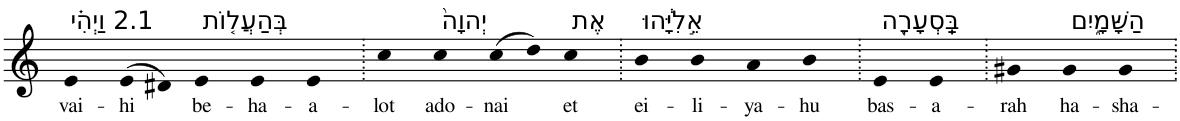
**kern	**text
*part1	*part1
*staff1	*staff1
*I"Piano	*
*I'Pno	*
*clefG2	*
*k[]	*
=1	=1
!LO:TX:a:t=2.1 וַיְהִ֗י	!
!	!LO:LY:b
4e	vai-
!	!LO:LY:b
(>8e	-hi
8d#X)	.
!LO:TX:a:t=בְּהַעֲל֤וֹת	!
!	!LO:LY:b
4e	be-
!	!LO:LY:b
4e	-ha-
!	!LO:LY:b
4e	-a-
=2.	=2.
!	!LO:LY:b
4cc	-lot
!LO:TX:a:t=יְהוָה֙	!
!	!LO:LY:b
4cc	ado-
!	!LO:LY:b
(>8cc	-nai
8dd)	.
!LO:TX:a:t=אֶת	!
!	!LO:LY:b
4cc	et
=3.	=3.
!LO:TX:a:t=אֵ֣לִיָּ֔הוּ	!
!	!LO:LY:b
4b	ei-
!	!LO:LY:b
4b	-li-
!	!LO:LY:b
4a	-ya-
!	!LO:LY:b
4b	-hu
=4.	=4.
!LO:TX:a:t=בַּֽסְעָרָ֖ה	!
!	!LO:LY:b
4e	bas-
!	!LO:LY:b
4e	-a-
=5.	=5.
!	!LO:LY:b
4g#X	-rah
!LO:TX:a:t=הַשָּׁמָ֑יִם	!
!	!LO:LY:b
4g#	ha-
!	!LO:LY:b
4g#	-sha-
=.	=.
*-	*-
